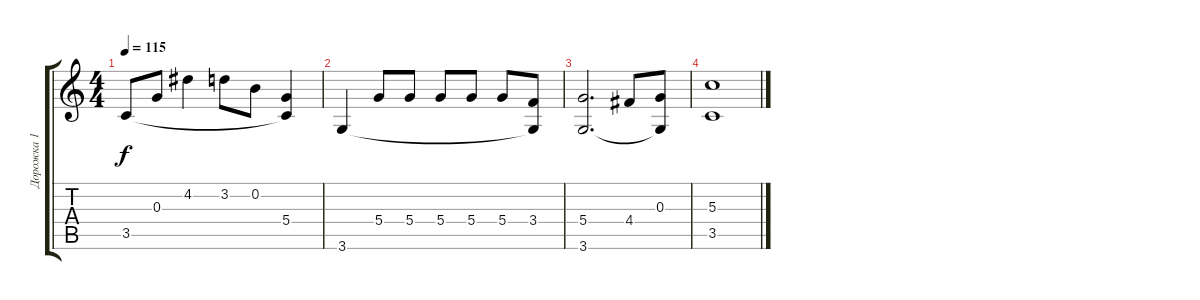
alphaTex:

\track ("Дорожка 1" "Дорожка 1") {instrument electricguitarjazz}
\staff {score tabs}
\tuning (E4 B3 G3 D3 A2 E2) {hide}
\ts (4 4)
\tempo 115
\clef g2
\ks c
3.5.8{dy f} 0.3.8 4.2.4 3.2.8 0.2.8 (5.4 3.5{t}).4 |
3.6.4 5.4.8 5.4.8 5.4.8 5.4.8 5.4.8 (3.4 3.6{t}).8 |
(5.4 3.6).2{d} 4.4.8 (0.3 3.6{t}).8 |
(5.3 3.5).1
